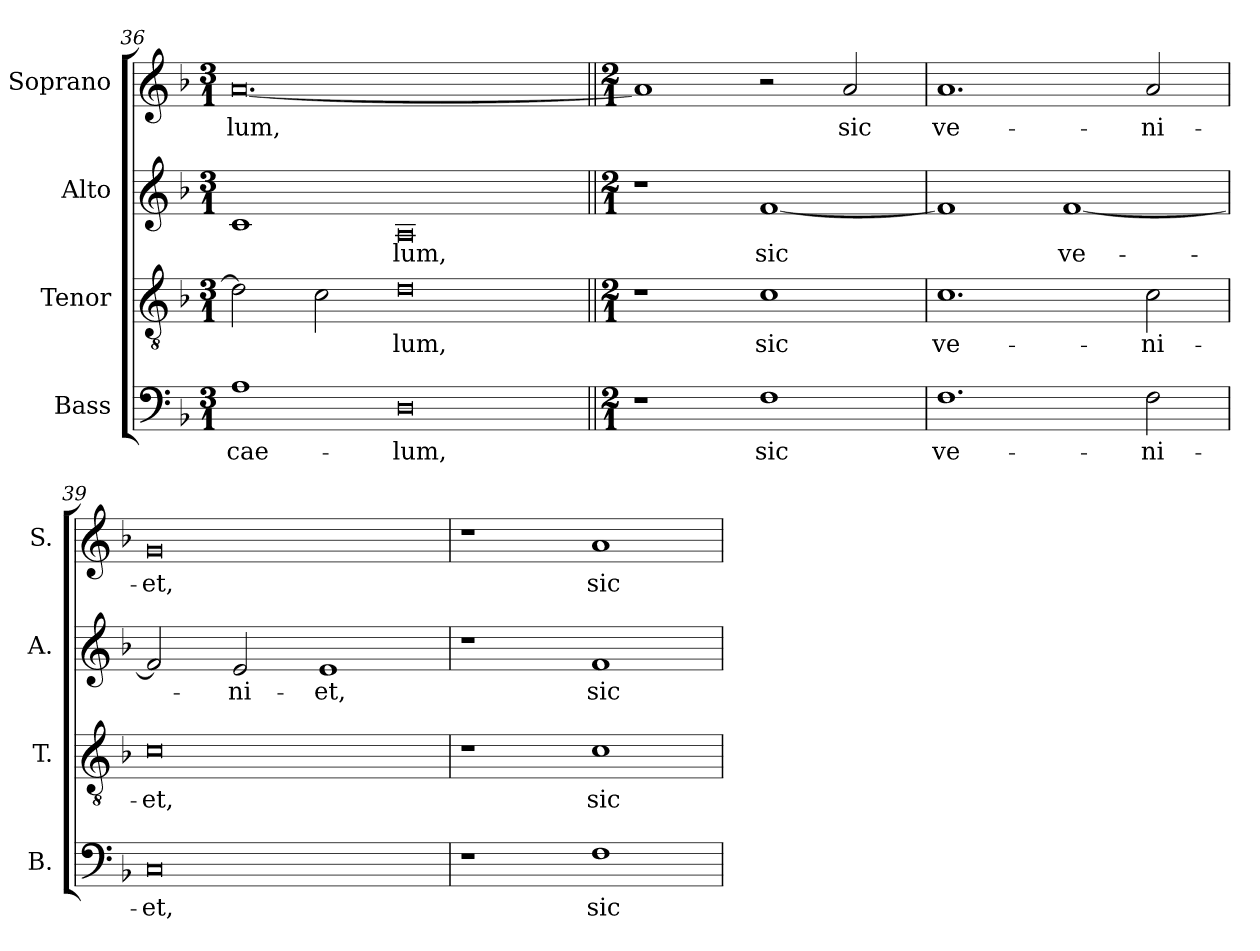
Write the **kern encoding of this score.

**kern	**text	**kern	**text	**kern	**text	**kern	**text
*part4	*part4	*part3	*part3	*part2	*part2	*part1	*part1
*staff4	*staff4	*staff3	*staff3	*staff2	*staff2	*staff1	*staff1
*I"Bass	*	*I"Tenor	*	*I"Alto	*	*I"Soprano	*
*I'B.	*	*I'T.	*	*I'A.	*	*I'S.	*
*clefF4	*	*clefGv2	*	*clefG2	*	*clefG2	*
*	*	*ITrd7c12	*	*	*	*	*
*k[b-]	*	*k[b-]	*	*k[b-]	*	*k[b-]	*
*F:	*	*F:	*	*F:	*	*F:	*
*M3/1	*	*M3/1	*	*M3/1	*	*M3/1	*
=36	=36	=36	=36	=36	=36	=36	=36
!	!LO:LY:b:color=#000000	!	!	!	!	!	!
!	!	!	!	!	!	!	!LO:LY:b:color=#000000
1Ai	cae-	2Di\]	.	1ci	.	[0.ai	-lum,
.	.	2Ci\	.	.	.	.	.
!	!LO:LY:b:color=#000000	!	!	!	!	!	!
!	!	!	!LO:LY:b:color=#000000	!	!	!	!
!	!	!	!	!	!LO:LY:b:color=#000000	!	!
0Di	-lum,	0Di	-lum,	0Ai	-lum,	.	.
=37||	=37||	=37||	=37||	=37||	=37||	=37||	=37||
*M2/1	*	*M2/1	*	*M2/1	*	*M2/1	*
1r	.	1r	.	1r	.	1ai]	.
!	!LO:LY:b:color=#000000	!	!	!	!	!	!
!	!	!	!LO:LY:b:color=#000000	!	!	!	!
!	!	!	!	!	!LO:LY:b:color=#000000	!	!
1Fi	sic	1Ci	sic	[1fi	sic	2r	.
!	!	!	!	!	!	!	!LO:LY:b:color=#000000
.	.	.	.	.	.	2ai/	sic
=38	=38	=38	=38	=38	=38	=38	=38
!	!LO:LY:b:color=#000000	!	!	!	!	!	!
!	!	!	!LO:LY:b:color=#000000	!	!	!	!
!	!	!	!	!	!	!	!LO:LY:b:color=#000000
1.Fi	ve-	1.Ci	ve-	1fi]	.	1.ai	ve-
!	!	!	!	!	!LO:LY:b:color=#000000	!	!
.	.	.	.	[1fi	ve-	.	.
!	!LO:LY:b:color=#000000	!	!	!	!	!	!
!	!	!	!LO:LY:b:color=#000000	!	!	!	!
!	!	!	!	!	!	!	!LO:LY:b:color=#000000
2Fi\	-ni-	2Ci\	-ni-	.	.	2ai/	-ni-
=39	=39	=39	=39	=39	=39	=39	=39
!	!LO:LY:b:color=#000000	!	!	!	!	!	!
!	!	!	!LO:LY:b:color=#000000	!	!	!	!
!	!	!	!	!	!	!	!LO:LY:b:color=#000000
0Ci	-et,	0Ci	-et,	2fi/]	.	0gi	-et,
!	!	!	!	!	!LO:LY:b:color=#000000	!	!
.	.	.	.	2ei/	-ni-	.	.
!	!	!	!	!	!LO:LY:b:color=#000000	!	!
.	.	.	.	1ei	-et,	.	.
=40	=40	=40	=40	=40	=40	=40	=40
1r	.	1r	.	1r	.	1r	.
!	!LO:LY:b:color=#000000	!	!	!	!	!	!
!	!	!	!LO:LY:b:color=#000000	!	!	!	!
!	!	!	!	!	!LO:LY:b:color=#000000	!	!
!	!	!	!	!	!	!	!LO:LY:b:color=#000000
1Fi	sic	1Ci	sic	1fi	sic	1ai	sic
=	=	=	=	=	=	=	=
*-	*-	*-	*-	*-	*-	*-	*-
